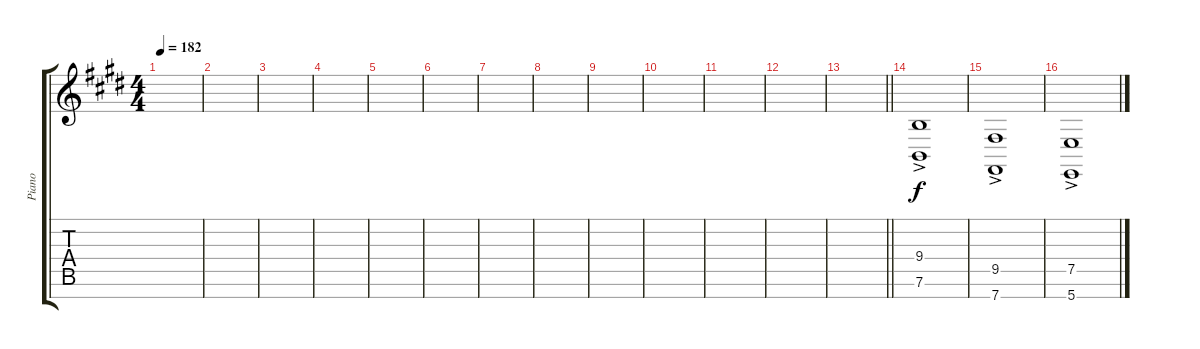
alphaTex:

\track ("Piano" "Piano") {instrument acousticgrandpiano}
\staff {score tabs}
\tuning (E4 B3 G3 D3 A2 E2 B1) {hide}
\ts (4 4)
\tempo 182
\clef g2
\ks c#minor
|
|
|
|
|
|
|
|
|
|
|
|
\barLineRight lightlight
|
(9.4{ac} 7.6{ac}).1{volume 16 instrument pad6metallic} |
(9.5{ac} 7.7{ac}).1 |
(7.5{ac} 5.7{ac}).1
